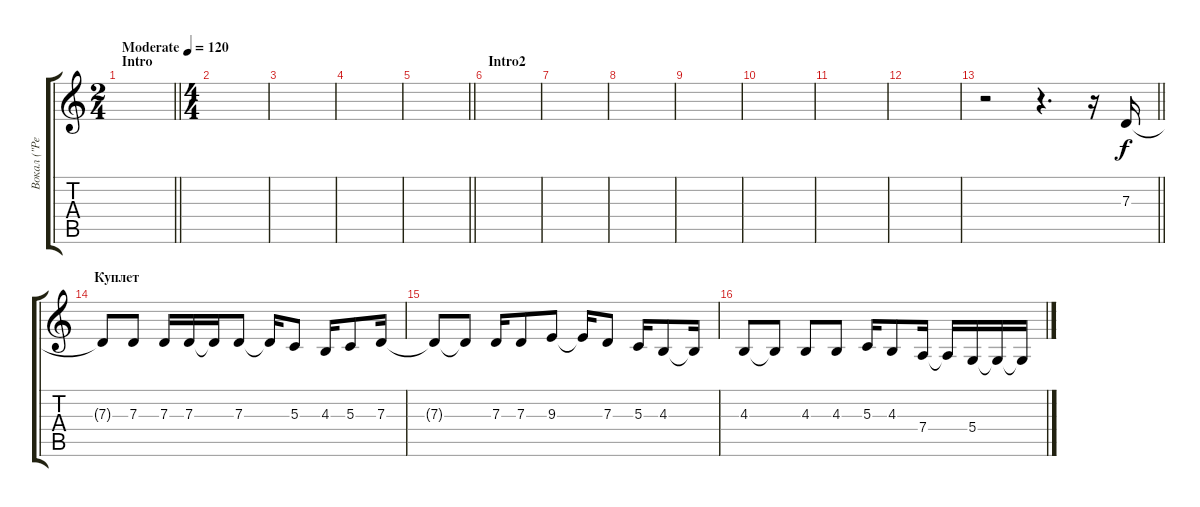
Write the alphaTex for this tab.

\track ("Вокал (\"Ренегат\")" "Вокал (\"Ре") {instrument cello}
\staff {score tabs}
\tuning (E4 B3 G3 D3 A2 E2) {hide}
\ts (2 4)
\section ("" "Intro")
\tempo (120 "Moderate")
\clef g2
\barLineRight lightlight
\ks c
|
\ts (4 4)
|
|
|
\barLineRight lightlight
|
\section ("" "Intro2")
|
|
|
|
|
|
|
\barLineRight lightlight
r.2 r.4{d} r.16 7.3.16 |
\section ("" "Куплет")
7.3{t}.8{dy f} 7.3.8 7.3.16 7.3.16 7.3{t}.16 7.3.8 7.3{t}.16 5.3.8 4.3.16 5.3.8 7.3.16 |
7.3{t}.8 7.3{t}.8 7.3.16 7.3.8 9.3.8 9.3{t}.16 7.3.8 5.3.16 4.3.8 4.3{t}.16 |
4.3.8 4.3{t}.8 4.3.8 4.3.8 5.3.16 4.3.8 7.4.16 7.4{t}.16 5.4.16 5.4{t}.16 5.4{t}.16
